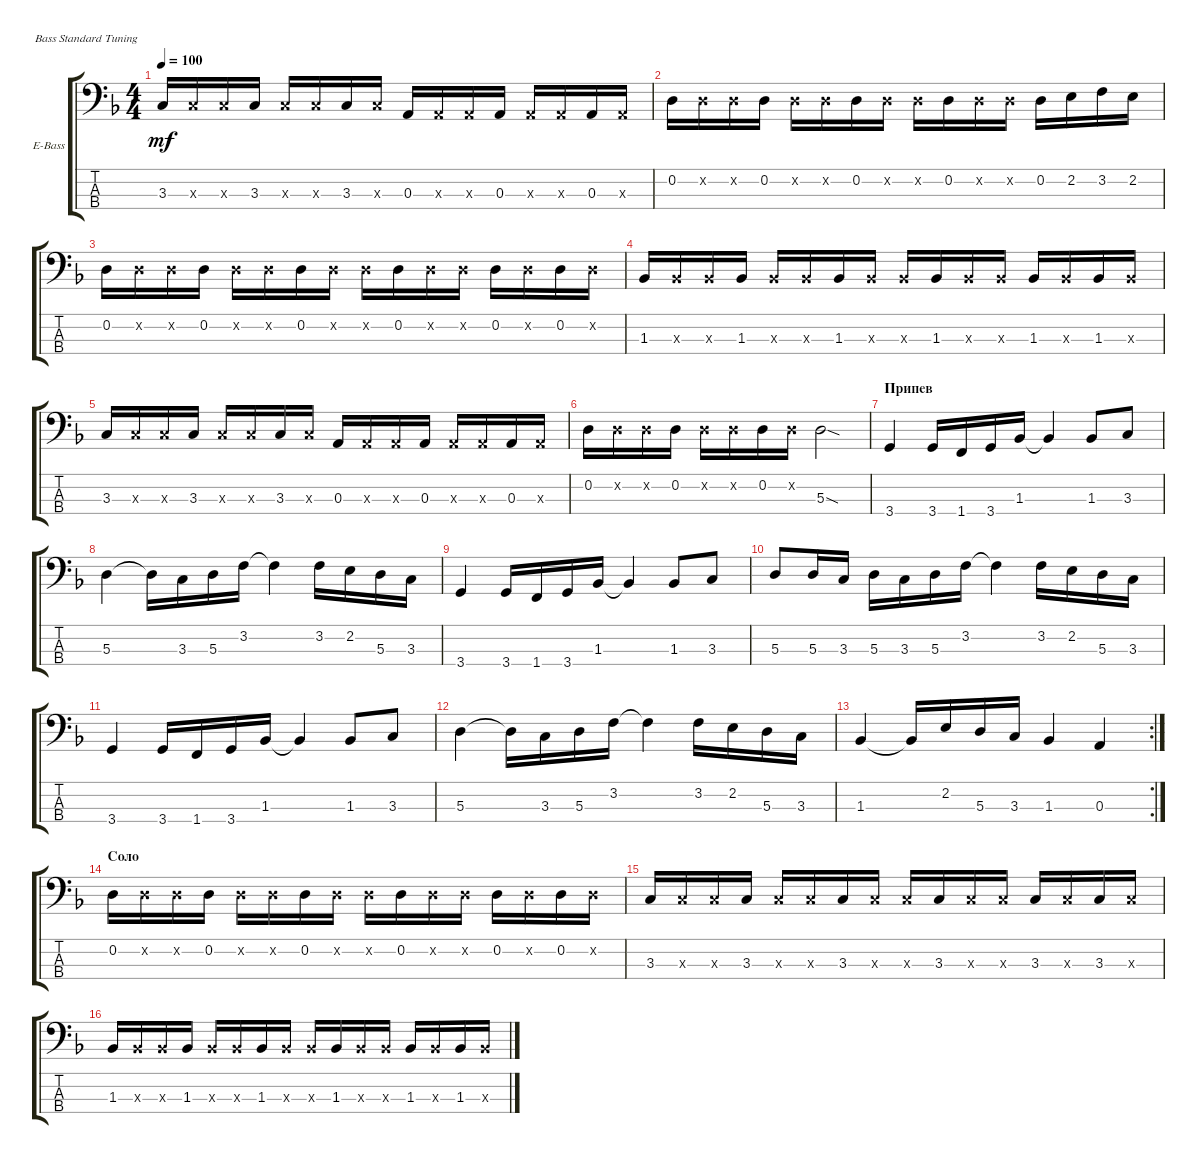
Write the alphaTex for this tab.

\bracketExtendMode groupsimilarinstruments
\firstSystemTrackNameOrientation horizontal
\otherSystemsTrackNameOrientation horizontal
\track ("БАС" "E-Bass") {solo instrument electricbassfinger}
\staff {score tabs}
\tuning (G2 D2 A1 E1)
\ts (4 4)
\tempo 100
\clef f4
\ks dminor
3.3.16{dy mf} 3.3{x}.16 3.3{x}.16 3.3.16 3.3{x}.16 3.3{x}.16 3.3.16 3.3{x}.16 0.3.16 0.3{x}.16 0.3{x}.16 0.3.16 0.3{x}.16 0.3{x}.16 0.3.16 0.3{x}.16 |
0.2.16 0.2{x}.16 0.2{x}.16 0.2.16 0.2{x}.16 0.2{x}.16 0.2.16 0.2{x}.16 0.2{x}.16 0.2.16 0.2{x}.16 0.2{x}.16 0.2.16 2.2.16 3.2.16 2.2.16 |
0.2.16 0.2{x}.16 0.2{x}.16 0.2.16 0.2{x}.16 0.2{x}.16 0.2.16 0.2{x}.16 0.2{x}.16 0.2.16 0.2{x}.16 0.2{x}.16 0.2.16 0.2{x}.16 0.2.16 0.2{x}.16 |
1.3.16 1.3{x}.16 1.3{x}.16 1.3.16 1.3{x}.16 1.3{x}.16 1.3.16 1.3{x}.16 1.3{x}.16 1.3.16 1.3{x}.16 1.3{x}.16 1.3.16 1.3{x}.16 1.3.16 1.3{x}.16 |
3.3.16 3.3{x}.16 3.3{x}.16 3.3.16 3.3{x}.16 3.3{x}.16 3.3.16 3.3{x}.16 0.3.16 0.3{x}.16 0.3{x}.16 0.3.16 0.3{x}.16 0.3{x}.16 0.3.16 0.3{x}.16 |
0.2.16 0.2{x}.16 0.2{x}.16 0.2.16 0.2{x}.16 0.2{x}.16 0.2.16 0.2{x}.16 5.3{sod}.2 |
\section ("" "Припев")
3.4.4 3.4.16 1.4.16 3.4.16 1.3.16 1.3{t}.4 1.3.8 3.3.8 |
5.3.4 5.3{t}.16 3.3.16 5.3.16 3.2.16 3.2{t}.4 3.2.16 2.2.16 5.3.16 3.3.16 |
3.4.4 3.4.16 1.4.16 3.4.16 1.3.16 1.3{t}.4 1.3.8 3.3.8 |
5.3.8 5.3.16 3.3.16 5.3.16 3.3.16 5.3.16 3.2.16 3.2{t}.4 3.2.16 2.2.16 5.3.16 3.3.16 |
3.4.4 3.4.16 1.4.16 3.4.16 1.3.16 1.3{t}.4 1.3.8 3.3.8 |
5.3.4 5.3{t}.16 3.3.16 5.3.16 3.2.16 3.2{t}.4 3.2.16 2.2.16 5.3.16 3.3.16 |
\rc 2
1.3.4 1.3{t}.16 2.2.16 5.3.16 3.3.16 1.3.4 0.3.4 |
\section ("" "Соло")
0.2.16 0.2{x}.16 0.2{x}.16 0.2.16 0.2{x}.16 0.2{x}.16 0.2.16 0.2{x}.16 0.2{x}.16 0.2.16 0.2{x}.16 0.2{x}.16 0.2.16 0.2{x}.16 0.2.16 0.2{x}.16 |
3.3.16 3.3{x}.16 3.3{x}.16 3.3.16 3.3{x}.16 3.3{x}.16 3.3.16 3.3{x}.16 3.3{x}.16 3.3.16 3.3{x}.16 3.3{x}.16 3.3.16 3.3{x}.16 3.3.16 3.3{x}.16 |
1.3.16 1.3{x}.16 1.3{x}.16 1.3.16 1.3{x}.16 1.3{x}.16 1.3.16 1.3{x}.16 1.3{x}.16 1.3.16 1.3{x}.16 1.3{x}.16 1.3.16 1.3{x}.16 1.3.16 1.3{x}.16
